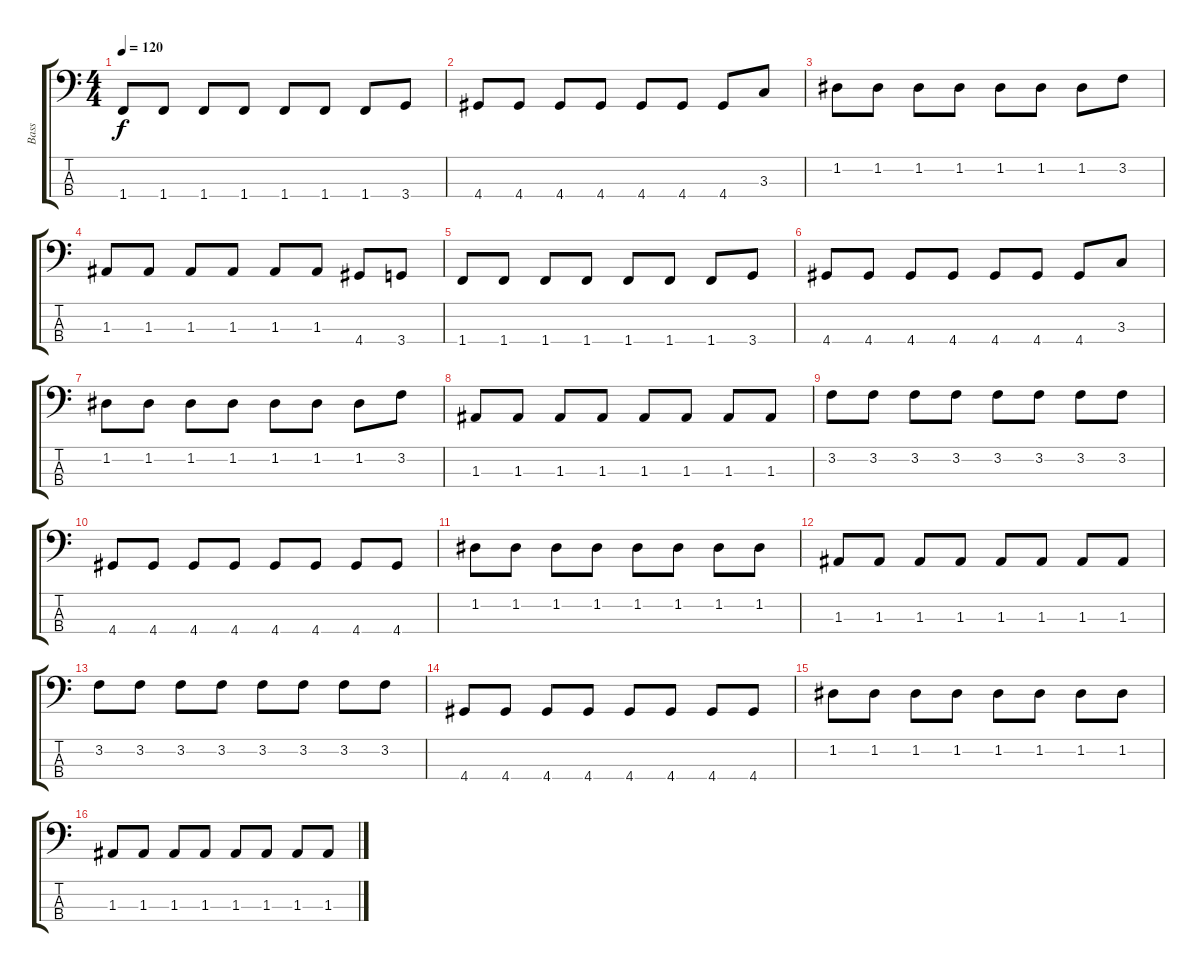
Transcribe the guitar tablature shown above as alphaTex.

\track ("Bass" "Bass") {instrument electricbassfinger}
\staff {score tabs}
\tuning (G2 D2 A1 E1) {hide}
\ts (4 4)
\tempo 120
\clef f4
\ks c
1.4.8{dy f} 1.4.8 1.4.8 1.4.8 1.4.8 1.4.8 1.4.8 3.4.8 |
4.4.8 4.4.8 4.4.8 4.4.8 4.4.8 4.4.8 4.4.8 3.3.8 |
1.2.8 1.2.8 1.2.8 1.2.8 1.2.8 1.2.8 1.2.8 3.2.8 |
1.3.8 1.3.8 1.3.8 1.3.8 1.3.8 1.3.8 4.4.8 3.4.8 |
1.4.8 1.4.8 1.4.8 1.4.8 1.4.8 1.4.8 1.4.8 3.4.8 |
4.4.8 4.4.8 4.4.8 4.4.8 4.4.8 4.4.8 4.4.8 3.3.8 |
1.2.8 1.2.8 1.2.8 1.2.8 1.2.8 1.2.8 1.2.8 3.2.8 |
1.3.8 1.3.8 1.3.8 1.3.8 1.3.8 1.3.8 1.3.8 1.3.8 |
3.2.8 3.2.8 3.2.8 3.2.8 3.2.8 3.2.8 3.2.8 3.2.8 |
4.4.8 4.4.8 4.4.8 4.4.8 4.4.8 4.4.8 4.4.8 4.4.8 |
1.2.8 1.2.8 1.2.8 1.2.8 1.2.8 1.2.8 1.2.8 1.2.8 |
1.3.8 1.3.8 1.3.8 1.3.8 1.3.8 1.3.8 1.3.8 1.3.8 |
3.2.8 3.2.8 3.2.8 3.2.8 3.2.8 3.2.8 3.2.8 3.2.8 |
4.4.8 4.4.8 4.4.8 4.4.8 4.4.8 4.4.8 4.4.8 4.4.8 |
1.2.8 1.2.8 1.2.8 1.2.8 1.2.8 1.2.8 1.2.8 1.2.8 |
1.3.8 1.3.8 1.3.8 1.3.8 1.3.8 1.3.8 1.3.8 1.3.8
